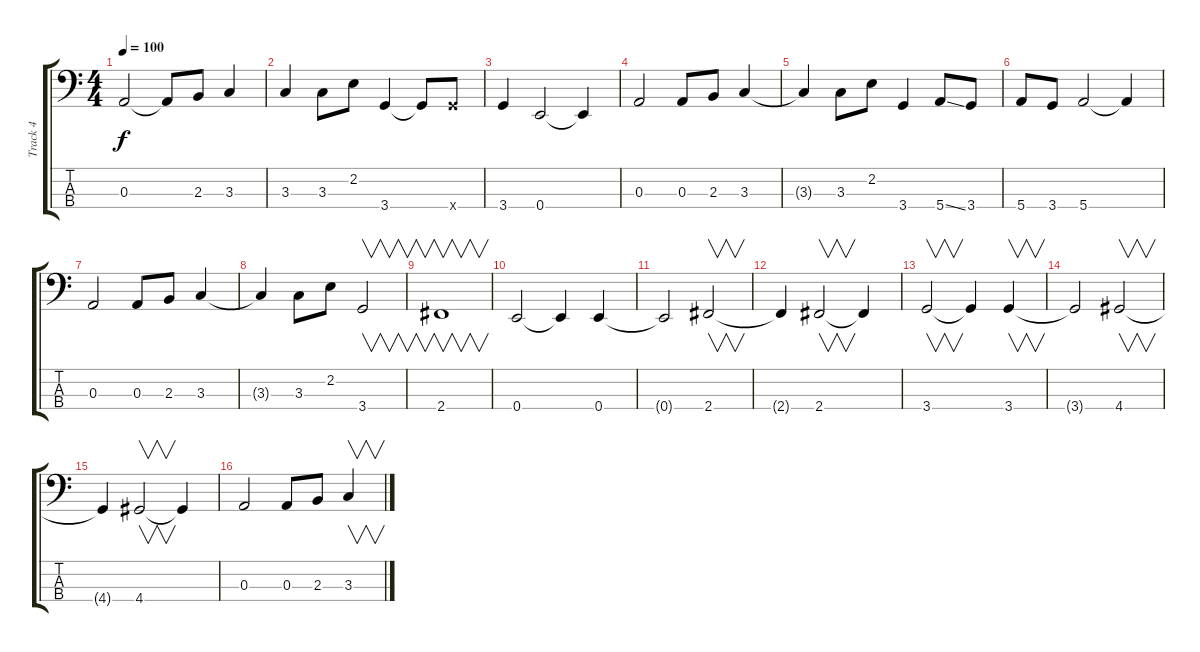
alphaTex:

\track ("Track 4" "Track 4") {instrument electricbasspick}
\staff {score tabs}
\tuning (G2 D2 A1 E1) {hide}
\ts (4 4)
\tempo 100
\clef f4
\ks c
0.3.2{dy f} 0.3{t}.8 2.3.8 3.3.4 |
3.3.4 3.3.8 2.2.8 3.4.4 3.4{t}.8 3.4{x}.8 |
3.4.4 0.4.2 0.4{t}.4 |
0.3.2 0.3.8 2.3.8 3.3.4 |
3.3{t}.4 3.3.8 2.2.8 3.4.4 5.4{ss}.8 3.4.8 |
5.4.8 3.4.8 5.4.2 5.4{t}.4 |
0.3.2 0.3.8 2.3.8 3.3.4 |
3.3{t}.4 3.3.8 2.2.8 3.4.2{v} |
2.4.1{v} |
0.4.2 0.4{t}.4 0.4.4 |
0.4{t}.2 2.4.2{v} |
2.4{t}.4 2.4.2{v} 2.4{t}.4 |
3.4.2{v} 3.4{t}.4 3.4.4{v} |
3.4{t}.2 4.4.2{v} |
4.4{t}.4 4.4.2{v} 4.4{t}.4 |
0.3.2 0.3.8 2.3.8 3.3.4{v}
